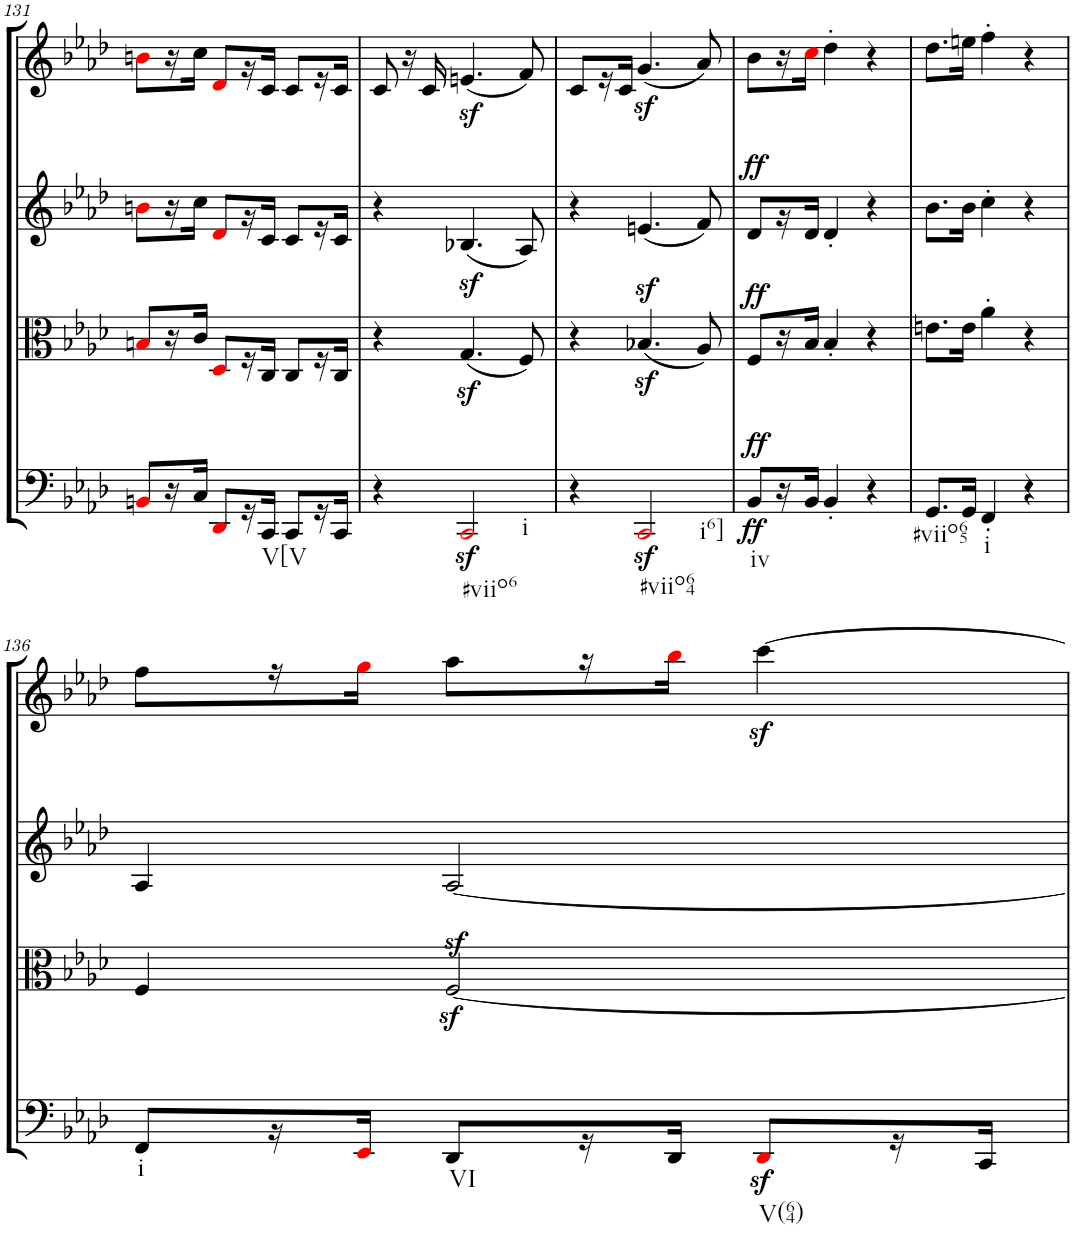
**kern	**dynam	**kern	**dynam	**kern	**dynam	**kern
*part4	*part4	*part3	*part3	*part2	*part2	*part1
*staff4	*staff4	*staff3	*staff3	*staff2	*staff2	*staff1
*I"Cello	*	*I"Viola	*	*I"2nd Violin	*	*I"1st Violin
*	*	*I'Vla	*	*I'Vln	*	*I'Vln
!!LO:PB:g=z
*clefF4	*	*clefC3	*	*clefG2	*	*clefG2
*k[b-e-a-d-]	*	*k[b-e-a-d-]	*	*k[b-e-a-d-]	*	*k[b-e-a-d-]
*M3/4	*	*M3/4	*	*M3/4	*	*M3/4
=131	=131	=131	=131	=131	=131	=131
8BBni/L	.	8Bni/L	.	8bni\L	.	8bni\L
16r	.	16r	.	16r	.	16r
16C/JJ	.	16c/JJ	.	16cc\JJ	.	16cc\JJ
8DD-i/L	.	8D-i/L	.	8d-i/L	.	8d-i/L
16r	.	16r	.	16r	.	16r
!LO:TX:b:t=V[V	!	!	!	!	!	!
16CC/JJ	.	16C/JJ	.	16c/JJ	.	16c/JJ
8CC/L	.	8C/L	.	8c/L	.	8c/L
16r	.	16r	.	16r	.	16r
16CC/JJ	.	16C/JJ	.	16c/JJ	.	16c/JJ
=132	=132	=132	=132	=132	=132	=132
4r	.	4r	.	4r	.	8c/
.	.	.	.	.	.	16r
.	.	.	.	.	.	16c/
!LO:TX:b:t=#viio6	!	!	!	!	!	!
!LO:TX:b:t=i	!	!	!	!	!	!
2CCz<i/	.	(4.Gz>/	.	(4.B-X/	.	(4.enz</
.	.	8F/)	.	8A-/)	.	8f/)
=133	=133	=133	=133	=133	=133	=133
4r	.	4r	.	4r	.	8c/L
.	.	.	.	.	.	16r
.	.	.	.	.	.	16c/JJ
!LO:TX:b:t=#viio64	!	!	!	!	!	!
!LO:TX:b:t=i6]	!	!	!	!	!	!
2CCz<i/	.	(4.B-Xz>/	.	(4.en/	.	(4.gz</
.	.	8A-/)	.	8f/)	.	8a-/)
=134	=134	=134	=134	=134	=134	=134
!LO:TX:b:t=iv	!	!	!	!	!	!
!	!LO:DY:b	!	!	!	!	!
!	!LO:DY:n=1:a	!	!LO:DY:a	!	!LO:DY:a	!
8BB-/L	ff ff	8F/L	ff	8d-/L	ff	8b-\L
16r	.	16r	.	16r	.	16r
16BB-/JJ	.	16B-/JJ	.	16d-/JJ	.	16cci\JJ
4BB-'/	.	4B-'/	.	4d-'/	.	4dd-'\
4r	.	4r	.	4r	.	4r
=135	=135	=135	=135	=135	=135	=135
!LO:TX:b:t=#viio65	!	!	!	!	!	!
8.GG/L	.	8.en\L	.	8.b-\L	.	8.dd-\L
16GG/Jk	.	16e\Jk	.	16b-\Jk	.	16een\Jk
!LO:TX:b:t=i	!	!	!	!	!	!
4FF'/	.	4a-'\	.	4cc'\	.	4ff'\
4r	.	4r	.	4r	.	4r
!!LO:LB:g=z
=136	=136	=136	=136	=136	=136	=136
!LO:TX:b:t=i	!	!	!	!	!	!
8FF/L	.	4F/	.	4A-/	.	8ff\L
16r	.	.	.	.	.	16r
16EE-i/JJ	.	.	.	.	.	16ggi\JJ
!LO:TX:b:t=VI	!	!	!	!	!	!
8DD-/L	.	[2Fz>/	.	[2A-/	.	8aa-\L
16r	.	.	.	.	.	16r
16DD-/JJ	.	.	.	.	.	16bb-i\JJ
!LO:TX:b:t=V(64)	!	!	!	!	!	!
8DD-z<i/L	.	.	.	.	.	[4cccz<\
16r	.	.	.	.	.	.
16CC/JJ	.	.	.	.	.	.
=	=	=	=	=	=	=
*-	*-	*-	*-	*-	*-	*-
